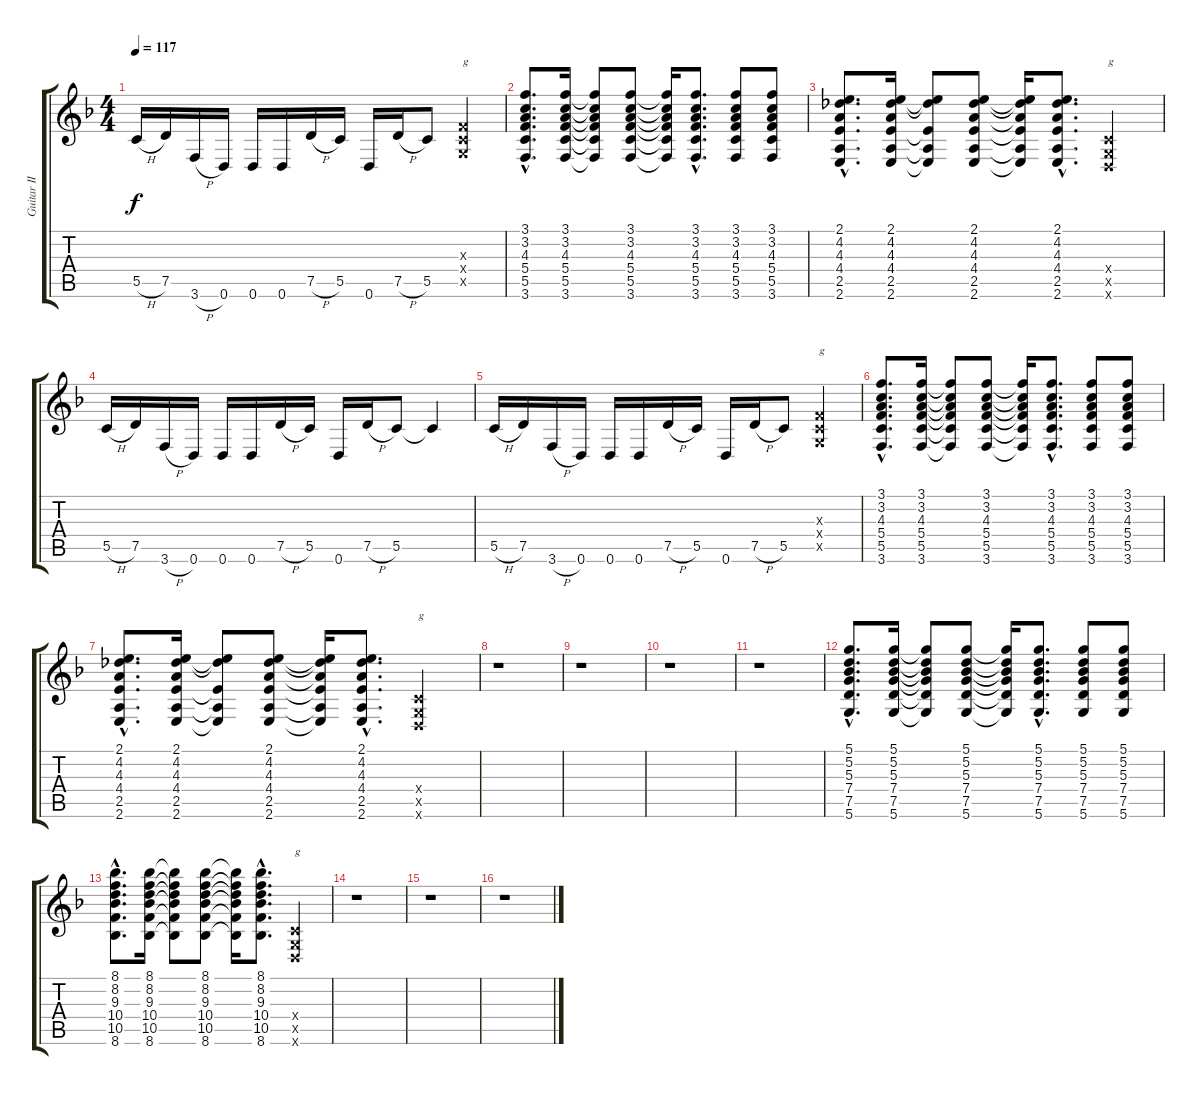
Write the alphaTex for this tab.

\track ("Guitar II" "Guitar II") {instrument distortionguitar}
\staff {score tabs}
\tuning (D4 A3 F3 C3 G2 D2) {hide}
\ts (4 4)
\tempo 117
\clef g2
\ks dminor
5.5{h}.16{dy f} 7.5.16 3.6{h}.16 0.6.16 0.6.16 0.6.16 7.5{h}.16 5.5.16 0.6.16 7.5{h}.16 5.5.8 (0.3{x} 0.4{x} 0.5{x}).4{txt "g"} |
(3.1{hac} 3.2{hac} 4.3{hac} 5.4{hac} 5.5{hac} 3.6{hac}).8{d} (3.1 3.2 4.3 5.4 5.5 3.6).16 (3.1{t} 3.2{t} 4.3{t} 5.4{t} 5.5{t} 3.6{t}).8 (3.1 3.2 4.3 5.4 5.5 3.6).8 (3.1{t} 3.2{t} 4.3{t} 5.4{t} 5.5{t} 3.6{t}).16 (3.1{hac} 3.2{hac} 4.3{hac} 5.4{hac} 5.5{hac} 3.6{hac}).8{d} (3.1 3.2 4.3 5.4 5.5 3.6).8 (3.1 3.2 4.3 5.4 5.5 3.6).8 |
(2.1{hac} 4.2{hac} 4.3{hac} 4.4{hac} 2.5{hac} 2.6{hac}).8{d} (2.1 4.2 4.3 4.4 2.5 2.6).16 (2.1{t} 4.2{t} 4.4{t} 2.5{t} 2.6{t}).8 (2.1 4.2 4.3 4.4 2.5 2.6).8 (2.1{t} 4.2{t} 4.3{t} 4.4{t} 2.5{t} 2.6{t}).16 (2.1{hac} 4.2{hac} 4.3{hac} 4.4{hac} 2.5{hac} 2.6{hac}).8{d} (0.4{x} 0.5{x} 0.6{x}).4{txt "g"} |
5.5{h}.16 7.5.16 3.6{h}.16 0.6.16 0.6.16 0.6.16 7.5{h}.16 5.5.16 0.6.16 7.5{h}.16 5.5.8 5.5{t}.4 |
5.5{h}.16 7.5.16 3.6{h}.16 0.6.16 0.6.16 0.6.16 7.5{h}.16 5.5.16 0.6.16 7.5{h}.16 5.5.8 (0.3{x} 0.4{x} 0.5{x}).4{txt "g"} |
(3.1{hac} 3.2{hac} 4.3{hac} 5.4{hac} 5.5{hac} 3.6{hac}).8{d} (3.1 3.2 4.3 5.4 5.5 3.6).16 (3.1{t} 3.2{t} 4.3{t} 5.4{t} 5.5{t} 3.6{t}).8 (3.1 3.2 4.3 5.4 5.5 3.6).8 (3.1{t} 3.2{t} 4.3{t} 5.4{t} 5.5{t} 3.6{t}).16 (3.1{hac} 3.2{hac} 4.3{hac} 5.4{hac} 5.5{hac} 3.6{hac}).8{d} (3.1 3.2 4.3 5.4 5.5 3.6).8 (3.1 3.2 4.3 5.4 5.5 3.6).8 |
(2.1{hac} 4.2{hac} 4.3{hac} 4.4{hac} 2.5{hac} 2.6{hac}).8{d} (2.1 4.2 4.3 4.4 2.5 2.6).16 (2.1{t} 4.2{t} 4.4{t} 2.5{t} 2.6{t}).8 (2.1 4.2 4.3 4.4 2.5 2.6).8 (2.1{t} 4.2{t} 4.3{t} 4.4{t} 2.5{t} 2.6{t}).16 (2.1{hac} 4.2{hac} 4.3{hac} 4.4{hac} 2.5{hac} 2.6{hac}).8{d} (0.4{x} 0.5{x} 0.6{x}).4{txt "g"} |
r.1 |
r.1 |
r.1 |
r.1 |
(5.1{hac} 5.2{hac} 5.3{hac} 7.4{hac} 7.5{hac} 5.6{hac}).8{d} (5.1 5.2 5.3 7.4 7.5 5.6).16 (5.1{t} 5.2{t} 5.3{t} 7.4{t} 7.5{t} 5.6{t}).8 (5.1 5.2 5.3 7.4 7.5 5.6).8 (5.1{t} 5.2{t} 5.3{t} 7.4{t} 7.5{t} 5.6{t}).16 (5.1{hac} 5.2{hac} 5.3{hac} 7.4{hac} 7.5{hac} 5.6{hac}).8{d} (5.1 5.2 5.3 7.4 7.5 5.6).8 (5.1 5.2 5.3 7.4 7.5 5.6).8 |
(8.1{hac} 8.2{hac} 9.3{hac} 10.4{hac} 10.5{hac} 8.6{hac}).8{d} (8.1 8.2 9.3 10.4 10.5 8.6).16 (8.1{t} 8.2{t} 9.3{t} 10.4{t} 10.5{t} 8.6{t}).8 (8.1 8.2 9.3 10.4 10.5 8.6).8 (8.1{t} 8.2{t} 9.3{t} 10.4{t} 10.5{t} 8.6{t}).16 (8.1{hac} 8.2{hac} 9.3{hac} 10.4{hac} 10.5{hac} 8.6{hac}).8{d} (0.4{x} 0.5{x} 0.6{x}).4{txt "g"} |
r.1 |
r.1 |
r.1
